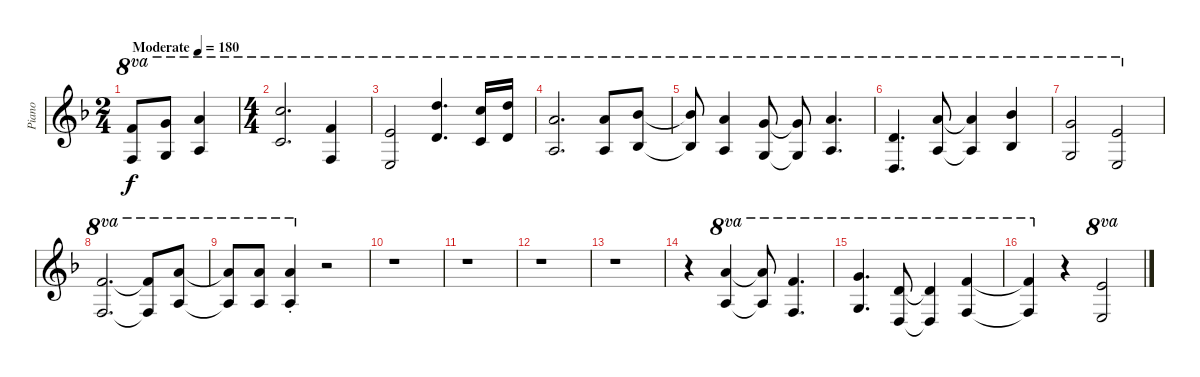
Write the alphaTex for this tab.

\track ("Piano" "Piano") {instrument acousticgrandpiano}
\staff {score}
\tuning (E4 B3 G3 D3 A2 E2) {hide}
\ts (2 4)
\tempo (180 "Moderate")
\clef g2
\ks f
(1.1 18.2).8{ot 8va dy f instrument acousticgrandpiano} (3.1 29.4).8{ot 8va} (22.2 19.4).4{ot 8va} |
\ts (4 4)
(25.2 17.3).2{d ot 8va} (1.1 18.2).4{ot 8va} |
(0.1 17.2).2{ot 8va} (27.2 19.3).4{d ot 8va} (8.1 29.3).16{ot 8va} (10.1 27.2).16{ot 8va} |
(26.3 19.4).2{d ot 8va} (10.2 26.3).8{ot 8va} (23.2 20.4).8{ot 8va} |
(23.2{t} 20.4{t}).8{ot 8va} (10.2 26.3).4{ot 8va} (3.1 20.2).8{ot 8va} (3.1{t} 20.2{t}).8{ot 8va} (10.2 26.3).4{d ot 8va} |
(3.2 19.3).4{d ot 8va} (10.2 26.3).8{ot 8va} (10.2{t} 26.3{t}).4{ot 8va} (23.2 20.4).4{ot 8va} |
(3.1 20.2).2{ot 8va} (0.1 17.2).2{ot 8va} |
(1.1 18.2).2{d ot 8va} (1.1{t} 18.2{t}).8{ot 8va} (10.2 26.3).8{ot 8va} |
(10.2{t} 26.3{t}).8{ot 8va} (10.2 26.3).8{ot 8va} (10.2{st} 26.3{st}).4{ot 8va} r.2 |
r.1 |
r.1 |
r.1 |
r.1 |
r.4 (22.2 24.5).4{ot 8va} (22.2{t} 24.5{t}).8{ot 8va} (18.2 15.4).4{d ot 8va} |
(20.2 12.3).4{d ot 8va} (3.2 19.3).8{ot 8va} (3.2{t} 19.3{t}).4{ot 8va} (6.2 27.4).4{ot 8va} |
(6.2{t} 27.4{t}).4{ot 8va} r.4 (17.2 9.3).2{ot 8va}
